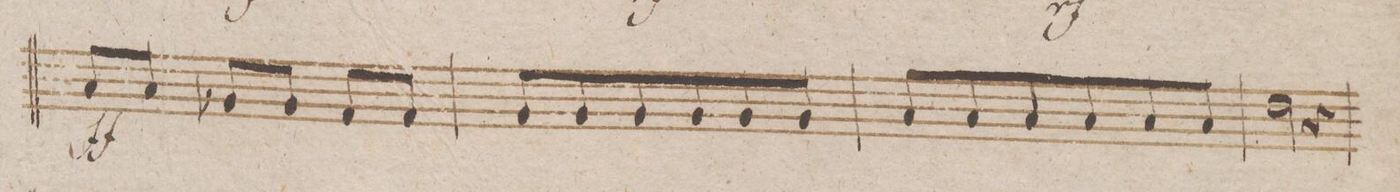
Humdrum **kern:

**kern	**dynam
*I"Violoncello et Baſso.	*
*clefF4	*
*k[b-]	*
*M3/4	*
8C/L	.
8C/J	.
8BB-X/L	.
8BB-/J	.
8AA/L	.
8AA/J	.
=91	=91
8BB-/L	.
8BB-/	.
8BB-/	.
8BB-/	.
8BB-/	.
8BB-/J	.
=92	=92
8C/L	.
8C/	.
8C/	.
8C/	.
8C/	.
8C/J	.
=93	=93
2F\	.
4r	.
=94	=94
*-	*-
